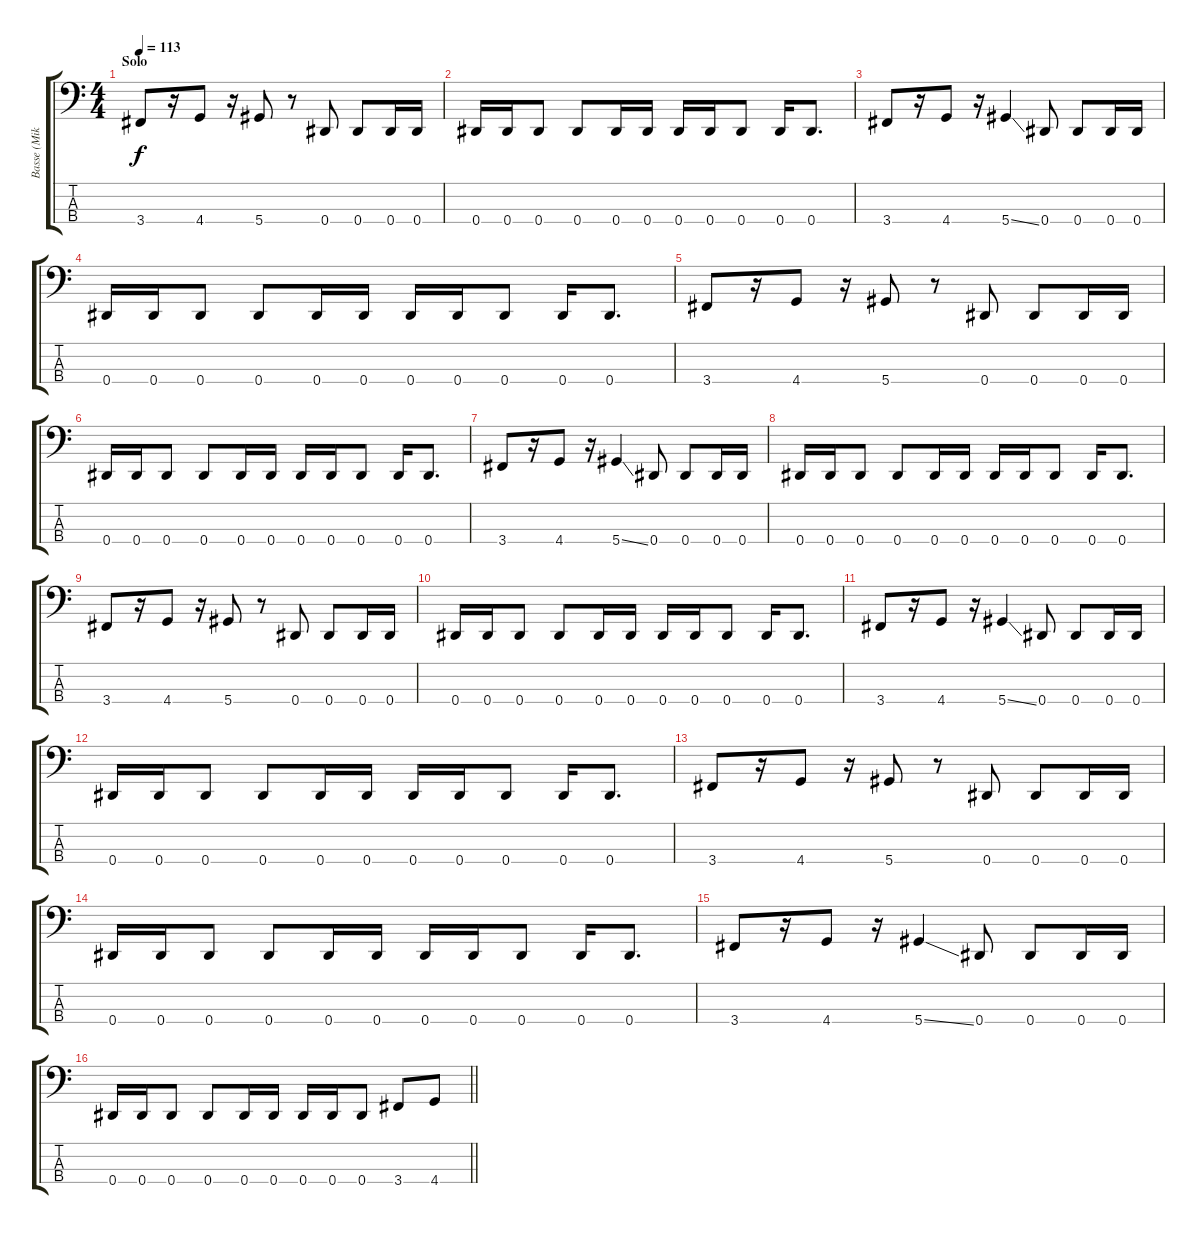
\track ("Basse (Mike Starr)" "Basse (Mik") {instrument electricbassfinger}
\staff {score tabs}
\tuning (Gb2 Db2 Ab1 Eb1) {hide}
\ts (4 4)
\section ("" "Solo")
\tempo 113
\clef f4
\ks c
3.4.8{dy f} r.16 4.4.8 r.16 5.4.8 r.8 0.4.8 0.4.8 0.4.16 0.4.16 |
0.4.16 0.4.16 0.4.8 0.4.8 0.4.16 0.4.16 0.4.16 0.4.16 0.4.8 0.4.16 0.4.8{d} |
3.4.8 r.16 4.4.8 r.16 5.4{ss}.4 0.4.8 0.4.8 0.4.16 0.4.16 |
0.4.16 0.4.16 0.4.8 0.4.8 0.4.16 0.4.16 0.4.16 0.4.16 0.4.8 0.4.16 0.4.8{d} |
3.4.8 r.16 4.4.8 r.16 5.4.8 r.8 0.4.8 0.4.8 0.4.16 0.4.16 |
0.4.16 0.4.16 0.4.8 0.4.8 0.4.16 0.4.16 0.4.16 0.4.16 0.4.8 0.4.16 0.4.8{d} |
3.4.8 r.16 4.4.8 r.16 5.4{ss}.4 0.4.8 0.4.8 0.4.16 0.4.16 |
0.4.16 0.4.16 0.4.8 0.4.8 0.4.16 0.4.16 0.4.16 0.4.16 0.4.8 0.4.16 0.4.8{d} |
3.4.8 r.16 4.4.8 r.16 5.4.8 r.8 0.4.8 0.4.8 0.4.16 0.4.16 |
0.4.16 0.4.16 0.4.8 0.4.8 0.4.16 0.4.16 0.4.16 0.4.16 0.4.8 0.4.16 0.4.8{d} |
3.4.8 r.16 4.4.8 r.16 5.4{ss}.4 0.4.8 0.4.8 0.4.16 0.4.16 |
0.4.16 0.4.16 0.4.8 0.4.8 0.4.16 0.4.16 0.4.16 0.4.16 0.4.8 0.4.16 0.4.8{d} |
3.4.8 r.16 4.4.8 r.16 5.4.8 r.8 0.4.8 0.4.8 0.4.16 0.4.16 |
0.4.16 0.4.16 0.4.8 0.4.8 0.4.16 0.4.16 0.4.16 0.4.16 0.4.8 0.4.16 0.4.8{d} |
3.4.8 r.16 4.4.8 r.16 5.4{ss}.4 0.4.8 0.4.8 0.4.16 0.4.16 |
\barLineRight lightlight
0.4.16 0.4.16 0.4.8 0.4.8 0.4.16 0.4.16 0.4.16 0.4.16 0.4.8 3.4.8 4.4.8
